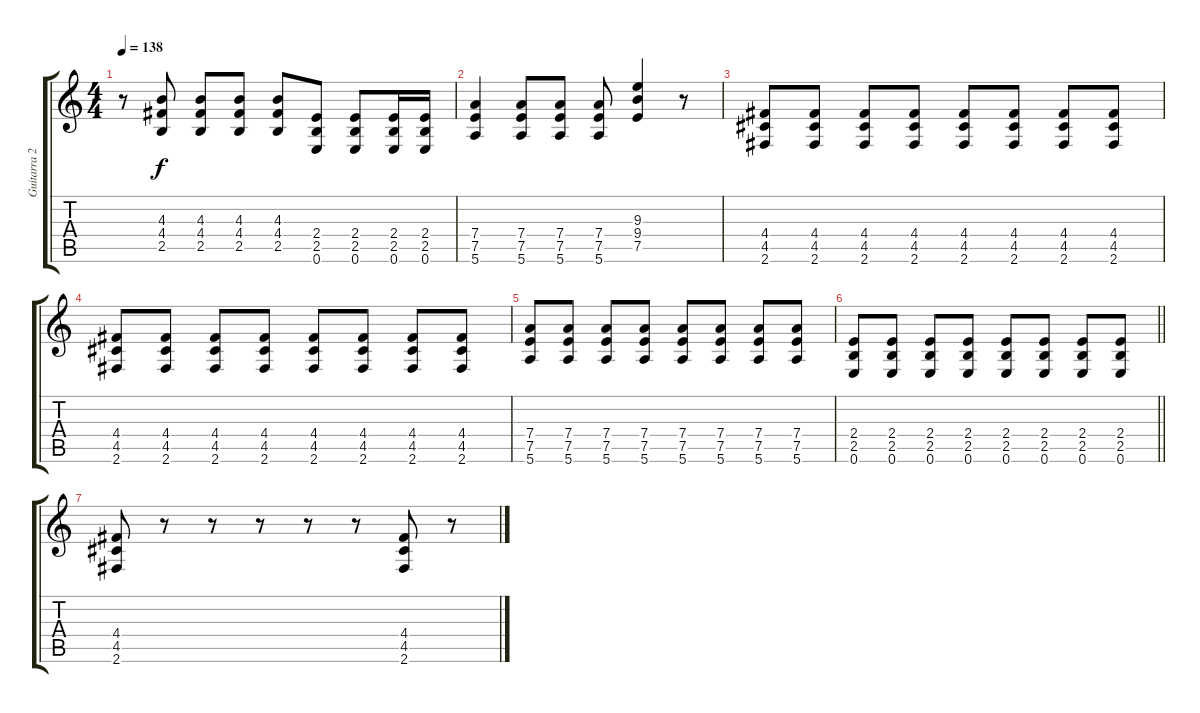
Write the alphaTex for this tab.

\track ("Guitarra 2 - Erik" "Guitarra 2") {instrument overdrivenguitar}
\staff {score tabs}
\tuning (E4 B3 G3 D3 A2 E2) {hide}
\ts (4 4)
\tempo 138
\clef g2
\ks c
r.8{dy f} (4.3 4.4 2.5).8 (4.3 4.4 2.5).8 (4.3 4.4 2.5).8 (4.3 4.4 2.5).8 (2.4 2.5 0.6).8 (2.4 2.5 0.6).8 (2.4 2.5 0.6).16 (2.4 2.5 0.6).16 |
(7.4 7.5 5.6).4 (7.4 7.5 5.6).8 (7.4 7.5 5.6).8 (7.4 7.5 5.6).8 (9.3 9.4 7.5).4 r.8 |
(4.4 4.5 2.6).8 (4.4 4.5 2.6).8 (4.4 4.5 2.6).8 (4.4 4.5 2.6).8 (4.4 4.5 2.6).8 (4.4 4.5 2.6).8 (4.4 4.5 2.6).8 (4.4 4.5 2.6).8 |
(4.4 4.5 2.6).8 (4.4 4.5 2.6).8 (4.4 4.5 2.6).8 (4.4 4.5 2.6).8 (4.4 4.5 2.6).8 (4.4 4.5 2.6).8 (4.4 4.5 2.6).8 (4.4 4.5 2.6).8 |
(7.4 7.5 5.6).8 (7.4 7.5 5.6).8 (7.4 7.5 5.6).8 (7.4 7.5 5.6).8 (7.4 7.5 5.6).8 (7.4 7.5 5.6).8 (7.4 7.5 5.6).8 (7.4 7.5 5.6).8 |
\barLineRight lightlight
(2.4 2.5 0.6).8 (2.4 2.5 0.6).8 (2.4 2.5 0.6).8 (2.4 2.5 0.6).8 (2.4 2.5 0.6).8 (2.4 2.5 0.6).8 (2.4 2.5 0.6).8 (2.4 2.5 0.6).8 |
(4.4 4.5 2.6).8 r.8 r.8 r.8 r.8 r.8 (4.4 4.5 2.6).8 r.8
